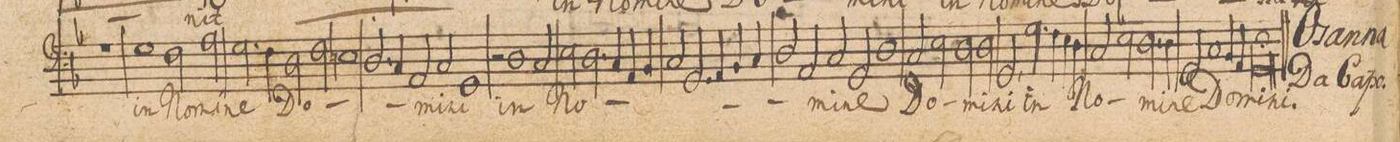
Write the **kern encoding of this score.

**kern	**text
*I"BASSVS.	*
*clefF4	*
*k[b-]	*
*met(C|)	*
*M2/1	*
1rA	.
1G	in
=97-	=97-
2F\	No-
2A\	-mi-
2.G\	-ne
4F\	.
=98-	=98-
2D\	Do-
2F\	.
1En	.
=99-	=99-
2.D/	.
4C/	.
2AA/	.
2C/	-mi-
=100-	=100-
1GG	-ni
2r	.
1D\	in
=101-	=101-
2C/	.
2E\	No-
2.D\	.
=102-	=102-
4C/	.
4AA/	.
4BB-/	.
2C/	.
2.GG/	.
=103-	=103-
4AA/	.
4BB-/	.
4C/	.
2D/	.
2AA/	.
=104-	=104-
2C/	-mi-
2GG/	-ne
1D	Do-
=105-	=105-
2C/	.
2E\	.
2D\	.
2D\	-mi-
=106-	=106-
2GG,/	-ni
2.G\	in
4F\	.
4E\	.
4D\	.
=107-	=107-
2C/	No-
2E-X\	.
2.D\	-mi-
4D\	-ne
=108-	=108-
2GG/	Do-
1C	.
4BB-/	-mi-
4AA/	.
=109-	=109-
0GGl;	-ni.
==	==
*-	*-
